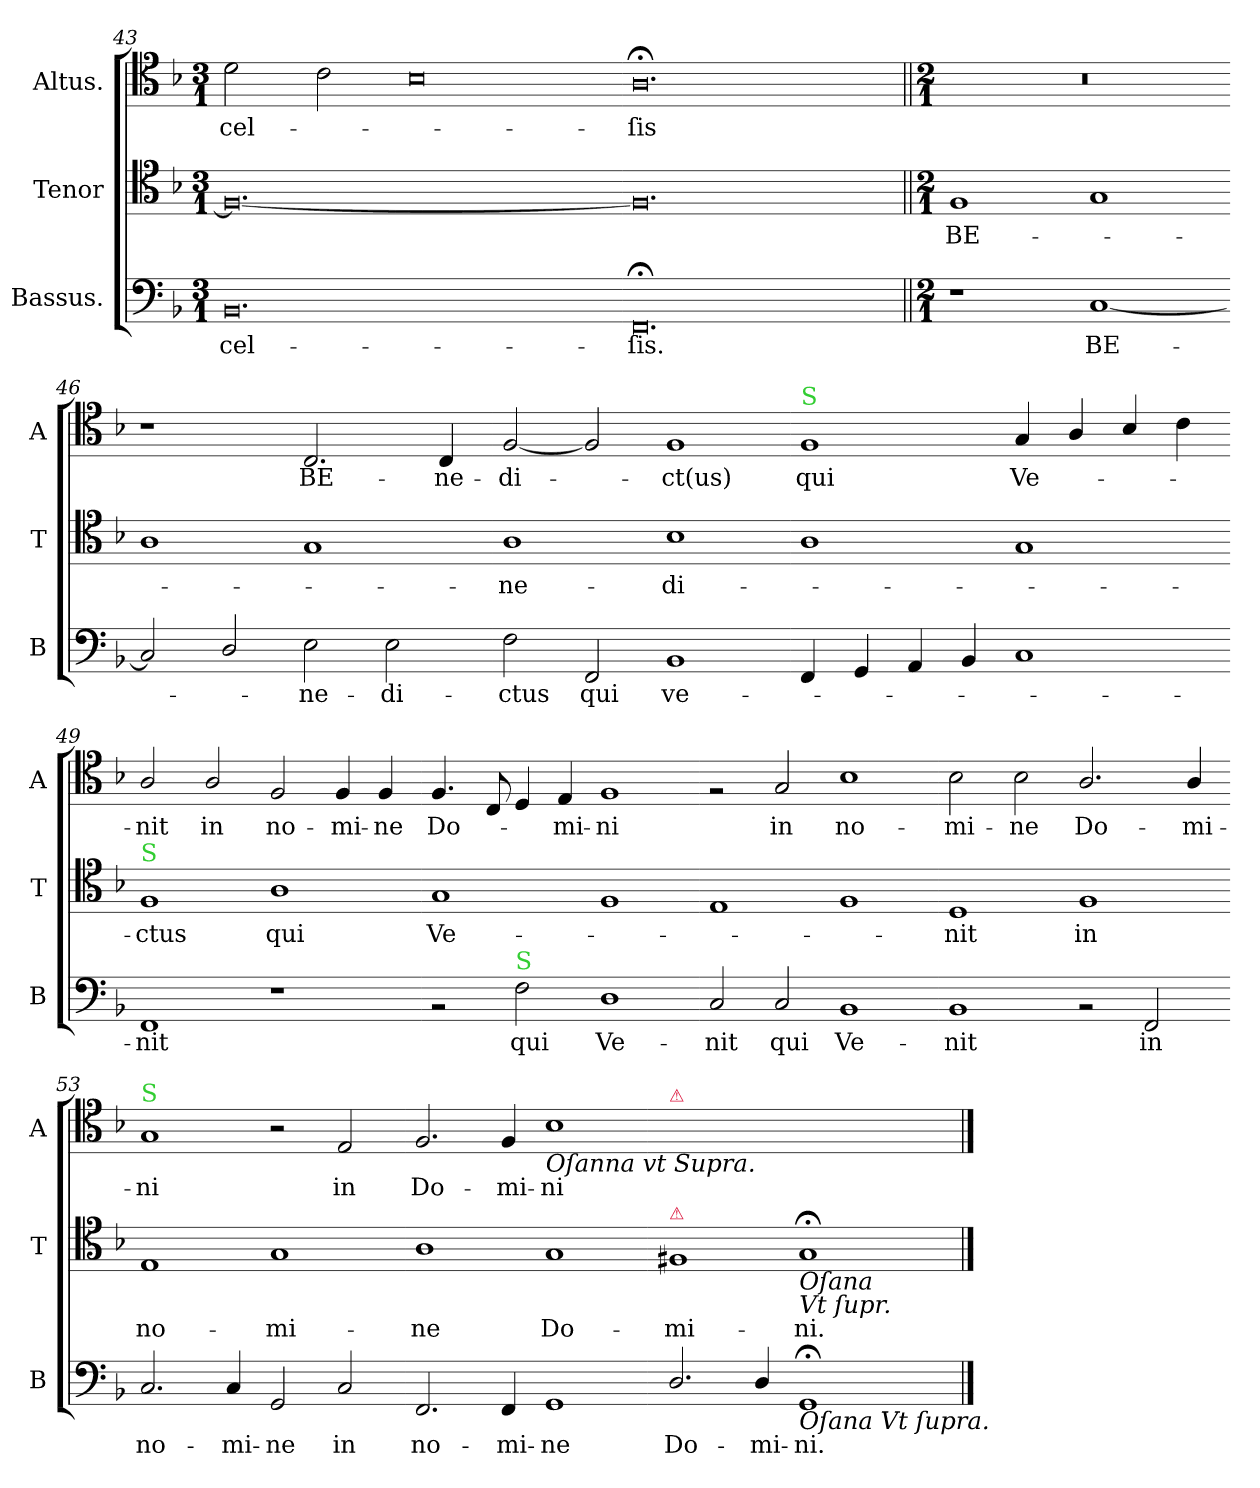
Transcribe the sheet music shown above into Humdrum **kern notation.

**kern	**text	**kern	**text	**kern	**text
*part3	*part3	*part2	*part2	*part1	*part1
*staff3	*staff3	*staff2	*staff2	*staff1	*staff1
*I"Bassus.	*	*I"Tenor	*	*I"Altus.	*
*I'B	*	*I'T	*	*I'A	*
*clefF4	*	*clefC4	*	*clefC4	*
*k[b-]	*	*k[b-]	*	*k[b-]	*
*M3/1	*	*M3/1	*	*M3/1	*
=43	=43	=43	=43	=43	=43
!	!	!	!	!	!LO:LY:i
0.BB-	-cel-	0.F_	.	2d\	-cel-
.	.	.	.	2c\	.
.	.	.	.	0B-	.
=44-	=44-	=44-	=44-	=44-	=44-
!	!	!	!	!	!LO:LY:i
0.FF;<	-ſis.	0.F]	.	0.A;<	-ſis
=45||	=45||	=45||	=45||	=45||	=45||
*M2/1	*	*M2/1	*	*M2/1	*
1r	.	1F	BE-	0r	.
[1C	BE-	1G	.	.	.
=46-	=46-	=46-	=46-	=46-	=46-
2C]	.	1A	.	1r	.
2D/	.	.	.	.	.
2E\	-ne-	1G	.	2.C/	BE-
2E\	-di-	.	.	.	.
.	.	.	.	4C/	-ne-
=47-	=47-	=47-	=47-	=47-	=47-
2F\	-ctus	1A	-ne-	[2F/	-di-
2FF/	qui	.	.	2F/]	.
1BB-	ve-	1B-	-di-	1F	-ct(us)
=48-	=48-	=48-	=48-	=48-	=48-
!	!	!	!	!LO:TX:a:color=limegreen:t=S	!
4FF/	.	1A	.	1F	qui
4GG/	.	.	.	.	.
4AA/	.	.	.	.	.
4BB-/	.	.	.	.	.
1C	.	1G	.	4G/	Ve-
.	.	.	.	4A/	.
.	.	.	.	4B-/	.
.	.	.	.	4c\	.
=49-	=49-	=49-	=49-	=49-	=49-
!	!	!LO:TX:a:color=limegreen:t=S	!	!	!
1FF	-nit	1F	-ctus	2A/	-nit
.	.	.	.	2A/	in
1r	.	1A	qui	2F/	no-
.	.	.	.	4F/	-mi-
.	.	.	.	4F/	-ne
=50-	=50-	=50-	=50-	=50-	=50-
2rBB	.	1G	Ve-	4.F/	Do-
.	.	.	.	8C/	.
!LO:TX:a:color=limegreen:t=S	!	!	!	!	!
2F\	qui	.	.	4D/	.
.	.	.	.	4E/	-mi-
1D	Ve-	1F	.	1F	-ni
=51-	=51-	=51-	=51-	=51-	=51-
2C/	-nit	1E	.	2rF	.
!	!LO:LY:i	!	!	!	!
2C/	qui	.	.	2G/	in
!	!LO:LY:i	!	!	!	!
1BB-	Ve-	1F	.	1B-	no-
=52-	=52-	=52-	=52-	=52-	=52-
!	!LO:LY:i	!	!	!	!
1BB-	-nit	1D	-nit	2B-\	-mi-
.	.	.	.	2B-\	-ne
2rBB	.	1F	in	2.A/	Do-
2FF/	in	.	.	.	.
.	.	.	.	4A/	-mi-
=53-	=53-	=53-	=53-	=53-	=53-
!	!	!	!	!LO:TX:a:color=limegreen:t=S	!
2.C/	no-	1E	no-	1G	-ni
4C/	-mi-	.	.	.	.
2GG/	-ne	1G	-mi-	2r	.
!	!LO:LY:i	!	!	!	!LO:LY:i
2C/	in	.	.	2E/	in
=54-	=54-	=54-	=54-	=54-	=54-
!	!LO:LY:i	!	!	!	!LO:LY:i
2.FF/	no-	1A	-ne	2.F/	Do-
!	!LO:LY:i	!	!	!	!LO:LY:i
4FF/	-mi-	.	.	4F/	-mi-
!	!	!	!	!LO:TX:b:i:t=Oſanna vt Supra.	!
!	!LO:LY:i	!	!	!	!LO:LY:i
1GG	-ne	1G	Do-	1B-	-ni
=55-	=55-	=55-	=55-	=55-	=55-
!	!	!	!	!LO:TX:a:color=crimson:t=⚠	!
!	!	!LO:TX:a:color=crimson:t=⚠	!	!	!
2.D/	Do-	1F#X	-mi-	0ryy	.
4D/	-mi-	.	.	.	.
!	!	!LO:TX:b:i:t=Oſana\nVt ſupr.	!	!	!
!LO:TX:b:i:t=Oſana Vt ſupra.	!	!	!	!	!
1GG;<	-ni.	1G;<	-ni.	.	.
==	==	==	==	==	==
*-	*-	*-	*-	*-	*-
